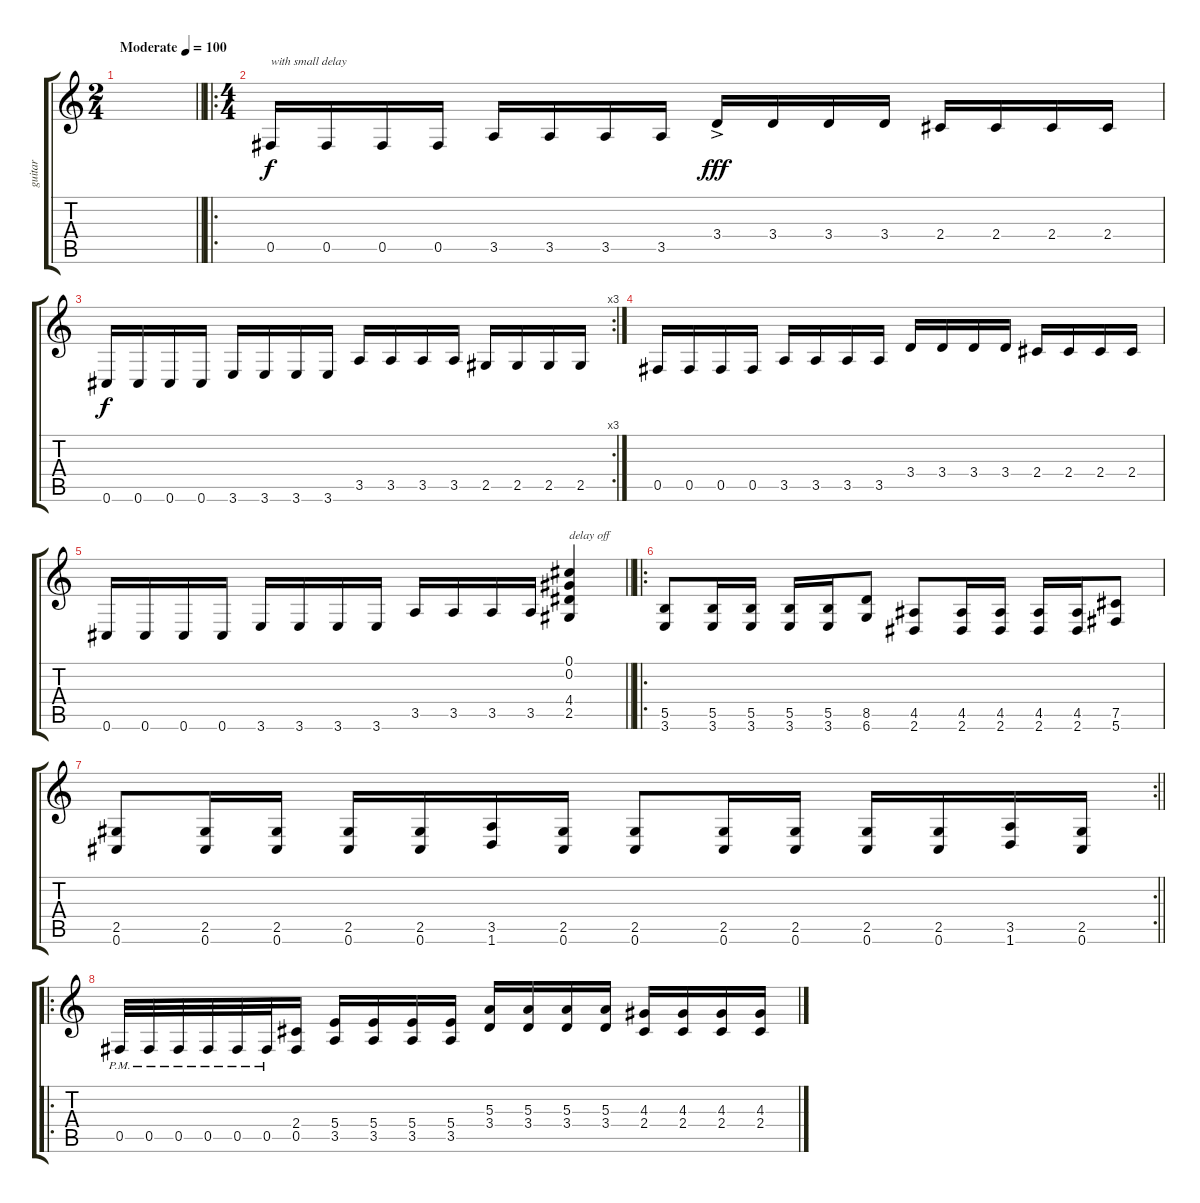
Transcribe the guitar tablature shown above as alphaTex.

\track ("guitar" "guitar") {instrument electricguitarclean}
\staff {score tabs}
\tuning (Db4 Ab3 E3 B2 Gb2 Db2) {hide}
\ts (2 4)
\tempo (100 "Moderate")
\clef g2
\barLineRight lightlight
\ks c
|
\ro
\ts (4 4)
0.5.16{txt "with small delay"} 0.5.16 0.5.16 0.5.16 3.5.16 3.5.16 3.5.16 3.5.16 3.4{ac}.16{dy fff} 3.4.16 3.4.16 3.4.16 2.4.16 2.4.16 2.4.16 2.4.16 |
\rc 3
0.6.16{dy f} 0.6.16 0.6.16 0.6.16 3.6.16 3.6.16 3.6.16 3.6.16 3.5.16 3.5.16 3.5.16 3.5.16 2.5.16 2.5.16 2.5.16 2.5.16 |
0.5.16 0.5.16 0.5.16 0.5.16 3.5.16 3.5.16 3.5.16 3.5.16 3.4.16 3.4.16 3.4.16 3.4.16 2.4.16 2.4.16 2.4.16 2.4.16 |
\barLineRight lightlight
0.6.16 0.6.16 0.6.16 0.6.16 3.6.16 3.6.16 3.6.16 3.6.16 3.5.16 3.5.16 3.5.16 3.5.16 (0.1 0.2 4.4 2.5).4{txt "delay off" instrument distortionguitar} |
\ro
(5.5 3.6).8{volume 16} (5.5 3.6).16 (5.5 3.6).16 (5.5 3.6).16 (5.5 3.6).16 (8.5 6.6).8 (4.5 2.6).8 (4.5 2.6).16 (4.5 2.6).16 (4.5 2.6).16 (4.5 2.6).16 (7.5 5.6).8 |
\rc 2
\barLineRight lightlight
(2.5 0.6).8 (2.5 0.6).16 (2.5 0.6).16 (2.5 0.6).16 (2.5 0.6).16 (3.5 1.6).16 (2.5 0.6).16 (2.5 0.6).8 (2.5 0.6).16 (2.5 0.6).16 (2.5 0.6).16 (2.5 0.6).16 (3.5 1.6).16 (2.5 0.6).16 |
\ro
0.5{pm}.32 0.5{pm}.32 0.5{pm}.32 0.5{pm}.32 0.5{pm}.32 0.5{pm}.32 (2.4 0.5).16 (5.4 3.5).16 (5.4 3.5).16 (5.4 3.5).16 (5.4 3.5).16 (5.3 3.4).16 (5.3 3.4).16 (5.3 3.4).16 (5.3 3.4).16 (4.3 2.4).16 (4.3 2.4).16 (4.3 2.4).16 (4.3 2.4).16
